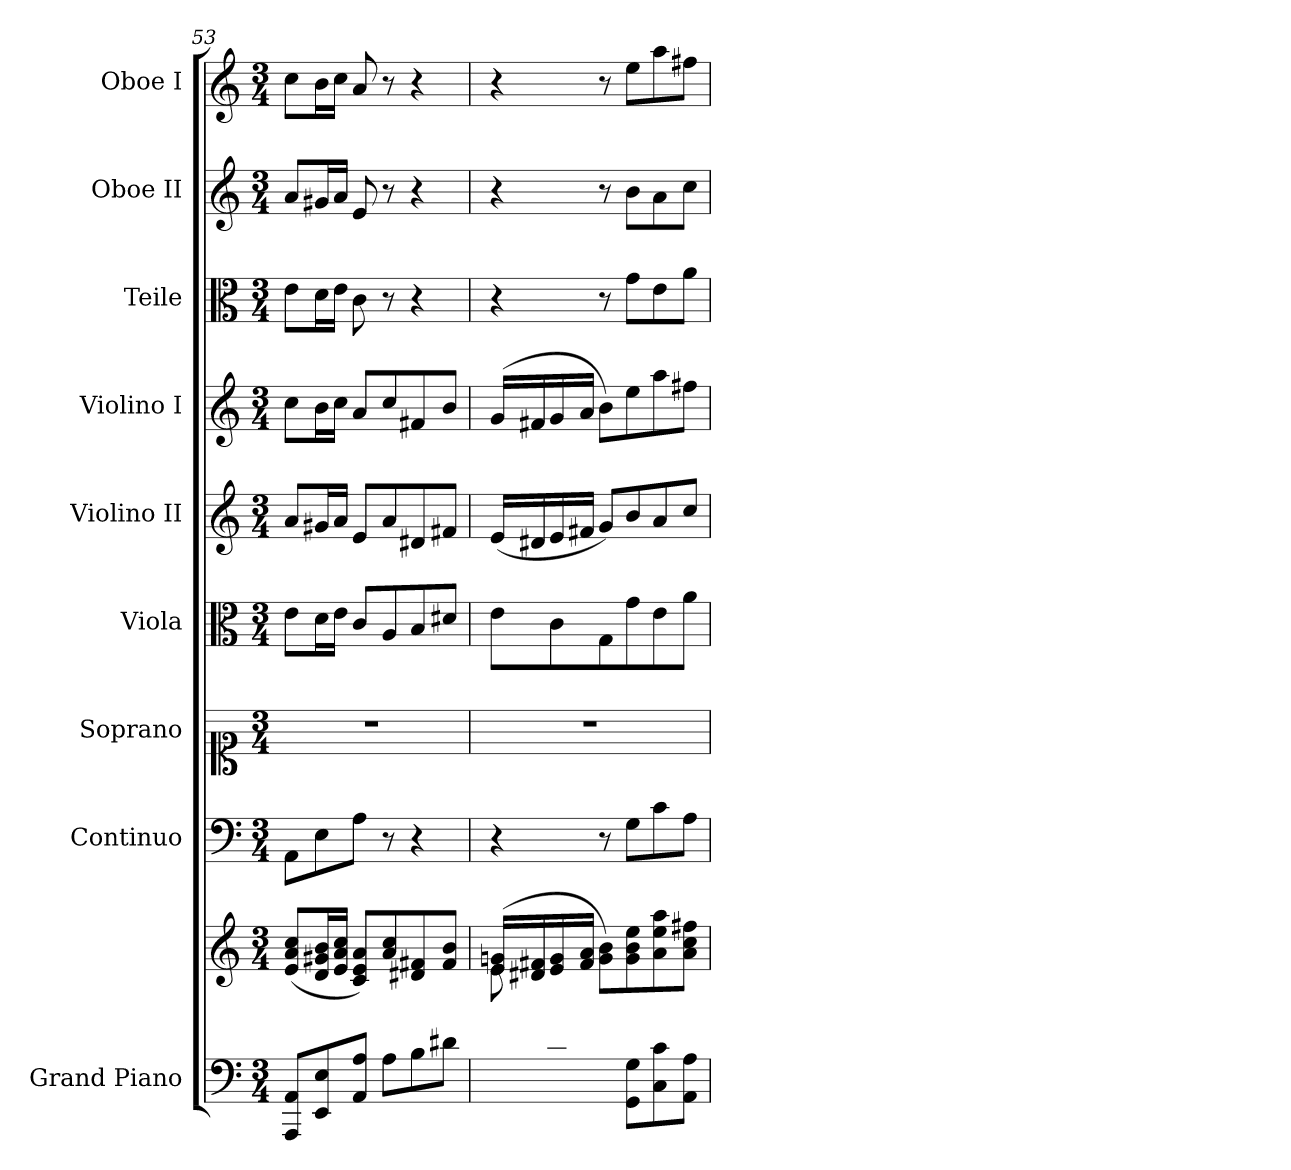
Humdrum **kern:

**kern	**kern	**kern	**kern	**kern	**kern	**kern	**kern	**kern	**kern
*part9	*part9	*part8	*part7	*part6	*part5	*part4	*part3	*part2	*part1
*staff10	*staff9	*staff8	*staff7	*staff6	*staff5	*staff4	*staff3	*staff2	*staff1
*I"Grand Piano	*	*I"Continuo	*I"Soprano	*I"Viola	*I"Violino II	*I"Violino I	*I"Teile	*I"Oboe II	*I"Oboe I
*I'Pno	*	*	*	*	*	*	*	*I'Ob	*I'Ob
*clefF4	*clefG2	*clefF4	*clefC1	*clefC3	*clefG2	*clefG2	*clefC3	*clefG2	*clefG2
*k[]	*k[]	*k[]	*k[]	*k[]	*k[]	*k[]	*k[]	*k[]	*k[]
*M3/4	*M3/4	*M3/4	*M3/4	*M3/4	*M3/4	*M3/4	*M3/4	*M3/4	*M3/4
=53	=53	=53	=53	=53	=53	=53	=53	=53	=53
8AAA/ 8AA/L	(8e/ 8a/ 8cc/L	8AA\L	2.r	8e\L	8a/L	8cc\L	8e\L	8a/L	8cc\L
8EE/ 8E/	16d/ 16g#X/ 16b/L	8E\	.	16d\L	16g#X/L	16b\L	16d\L	16g#X/L	16b\L
.	16e/ 16a/ 16cc/JJ	.	.	16e\JJ	16a/JJ	16cc\JJ	16e\JJ	16a/JJ	16cc\JJ
8AA/ 8A/J	8c/ 8e/ 8a/L)	8A\J	.	8c/L	8e/L	8a/L	8c\	8e/	8a/
8A\L	8a/ 8cc/	8r	.	8A/	8a/	8cc/	8r	8r	8r
8B\	8d#X/ 8f#X/	4r	.	8B/	8d#X/	8f#X/	4r	4r	4r
8d#X\J	8f#/ 8b/J	.	.	8d#X/J	8f#X/J	8b/J	.	.	.
!!LO:PB:g=z
=54	=54	=54	=54	=54	=54	=54	=54	=54	=54
*	*^	*	*	*	*	*	*	*	*
8ryy	(16e/ 16gn/LL	8e\L	4r	2.r	8e\L	(<16e/LL	(<16g/LL	4r	4r	4r
.	16d#X/ 16f#X/	.	.	.	.	16d#X/	16f#X/	.	.	.
8c/	16e/ 16g/	2ryy	.	.	8c\	16e/	16g/	.	.	.
.	16f#/ 16a/JJ	.	.	.	.	16f#X/JJ	16a/JJ	.	.	.
8G/J	8g\ 8b\L)	.	8r	.	8G\	8g/L)	8b\L)	8r	8r	8r
8GG\ 8G\L	8g\ 8b\ 8ee\	.	8G\L	.	8g\	8b/	8ee\	8g\L	8b\L	8ee\L
8C\ 8c\	8a\ 8ee\ 8aa\	.	8c\	.	8e\	8a/	8aa\	8e\	8a\	8aa\
8AA\ 8A\J	8a\ 8cc\ 8ff#X\J	8ryy	8A\J	.	8a\J	8cc/J	8ff#X\J	8a\J	8cc\J	8ff#X\J
*	*v	*v	*	*	*	*	*	*	*	*
=	=	=	=	=	=	=	=	=	=
*-	*-	*-	*-	*-	*-	*-	*-	*-	*-
